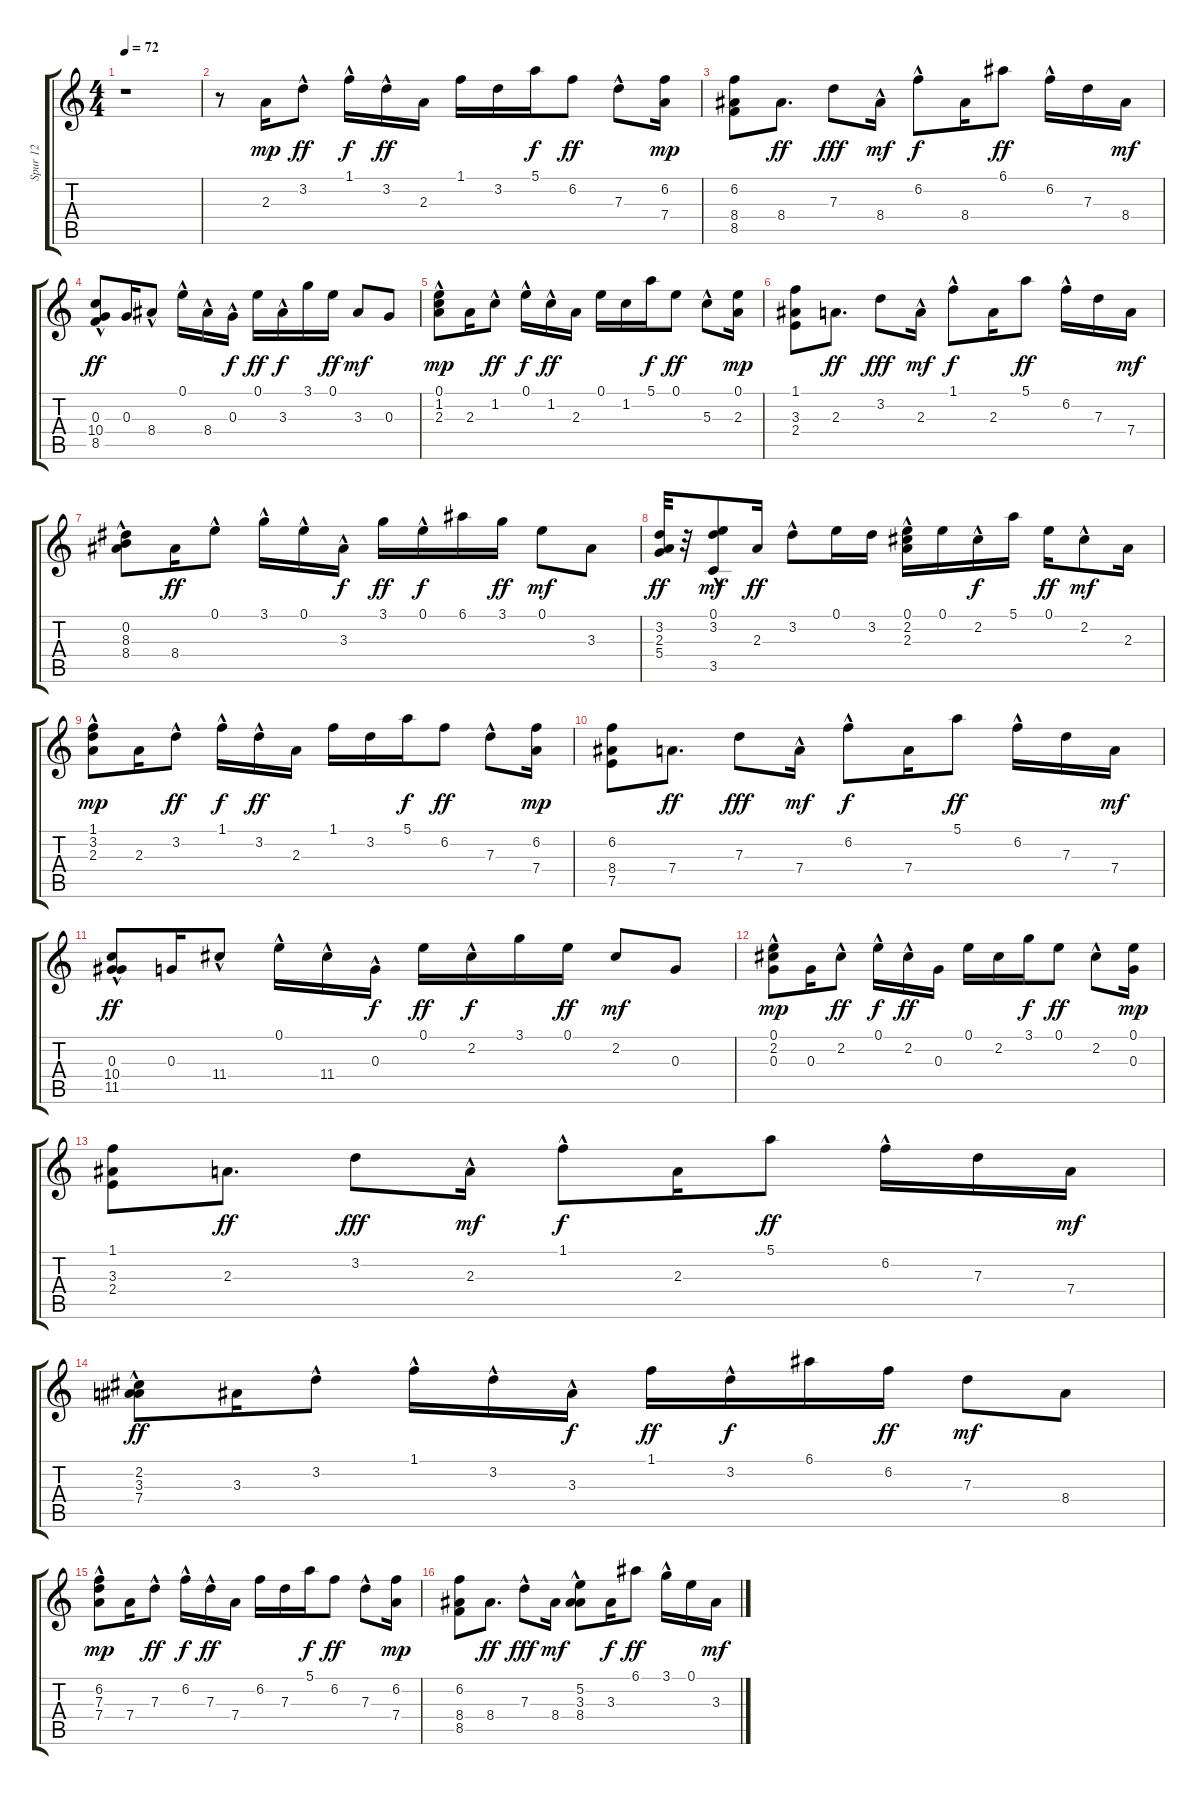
\track ("Spur 12" "Spur 12") {instrument acousticguitarnylon}
\staff {score tabs}
\tuning (E4 B3 G3 D3 A2 E2) {hide}
\ts (4 4)
\tempo 72
\clef g2
\ks c
r.1{dy mp instrument acousticguitarnylon} |
r.8 2.3.16 3.2{hac}.8{dy ff} 1.1{hac}.16{dy f} 3.2{hac}.16{dy ff} 2.3.16 1.1.16 3.2.16 5.1.16{dy f} 6.2.8{dy ff} 7.3{hac}.8 (6.2 7.4).16{dy mp} |
(6.2 8.4 8.5).8 8.4.8{d dy ff} 7.3.8{dy fff} 8.4{hac}.16{dy mf} 6.2{hac}.8{dy f} 8.4.16 6.1.8{dy ff} 6.2{hac}.16 7.3.16 8.4.16{dy mf} |
(0.3 10.4 8.5{hac}).8{dy ff} 0.3.16 8.4{hac}.8 0.1{hac}.16 8.4{hac}.16 0.3{hac}.16{dy f} 0.1.16{dy ff} 3.3{hac}.16{dy f} 3.1.16 0.1.16{dy ff} 3.3.8{dy mf} 0.3.8 |
(0.1 1.2{hac} 2.3).8{dy mp} 2.3.16 1.2{hac}.8{dy ff} 0.1{hac}.16{dy f} 1.2{hac}.16{dy ff} 2.3.16 0.1.16 1.2.16 5.1.16{dy f} 0.1.8{dy ff} 5.3{hac}.8 (0.1 2.3).16{dy mp} |
(1.1 3.3 2.4).8 2.3.8{d dy ff} 3.2.8{dy fff} 2.3{hac}.16{dy mf} 1.1{hac}.8{dy f} 2.3.16 5.1.8{dy ff} 6.2{hac}.16 7.3.16 7.4.16{dy mf} |
(0.2{hac} 8.3 8.4).8 8.4.16{dy ff} 0.1{hac}.8 3.1{hac}.16 0.1{hac}.16 3.3{hac}.16{dy f} 3.1.16{dy ff} 0.1{hac}.16{dy f} 6.1.16 3.1.16{dy ff} 0.1.8{dy mf} 3.3.8 |
(3.2 2.3 5.4).32{dy ff instrument acousticguitarsteel} r.32 (0.1 3.2{hac} 3.5).8{dy mf} 2.3.16{dy ff} 3.2{hac}.8 0.1.16 3.2.16 (0.1 2.2 2.3{hac}).16 0.1.16 2.2{hac}.16{dy f} 5.1.16 0.1.16{dy ff} 2.2{hac}.8{dy mf} 2.3.16 |
(1.1 3.2{hac} 2.3).8{dy mp instrument acousticguitarsteel} 2.3.16 3.2{hac}.8{dy ff} 1.1{hac}.16{dy f} 3.2{hac}.16{dy ff} 2.3.16 1.1.16 3.2.16 5.1.16{dy f} 6.2.8{dy ff} 7.3{hac}.8 (6.2 7.4).16{dy mp} |
(6.2 8.4 7.5).8 7.4.8{d dy ff} 7.3.8{dy fff} 7.4{hac}.16{dy mf} 6.2{hac}.8{dy f} 7.4.16 5.1.8{dy ff} 6.2{hac}.16 7.3.16 7.4.16{dy mf} |
(0.3 10.4 11.5{hac}).8{dy ff} 0.3.16 11.4{hac}.8 0.1{hac}.16 11.4{hac}.16 0.3{hac}.16{dy f} 0.1.16{dy ff} 2.2{hac}.16{dy f} 3.1.16 0.1.16{dy ff} 2.2.8{dy mf} 0.3.8 |
(0.1 2.2{hac} 0.3).8{dy mp} 0.3.16 2.2{hac}.8{dy ff} 0.1{hac}.16{dy f} 2.2{hac}.16{dy ff} 0.3.16 0.1.16 2.2.16 3.1.16{dy f} 0.1.8{dy ff} 2.2{hac}.8 (0.1 0.3).16{dy mp} |
(1.1 3.3 2.4).8 2.3.8{d dy ff} 3.2.8{dy fff} 2.3{hac}.16{dy mf} 1.1{hac}.8{dy f} 2.3.16 5.1.8{dy ff} 6.2{hac}.16 7.3.16 7.4.16{dy mf} |
(2.2 3.3 7.4{hac}).8{dy ff} 3.3.16 3.2{hac}.8 1.1{hac}.16 3.2{hac}.16 3.3{hac}.16{dy f} 1.1.16{dy ff} 3.2{hac}.16{dy f} 6.1.16 6.2.16{dy ff} 7.3.8{dy mf} 8.4.8 |
(6.2 7.3{hac} 7.4).8{dy mp} 7.4.16 7.3{hac}.8{dy ff} 6.2{hac}.16{dy f} 7.3{hac}.16{dy ff} 7.4.16 6.2.16 7.3.16 5.1.16{dy f} 6.2.8{dy ff} 7.3{hac}.8 (6.2 7.4).16{dy mp} |
(6.2 8.4 8.5).8 8.4.8{d dy ff} 7.3{hac}.8{dy fff} 8.4.16{dy mf} (5.2{hac} 3.3 8.4{hac}).8 3.3.16{dy f} 6.1.8{dy ff} 3.1{hac}.16 0.1.16 3.3.16{dy mf}
